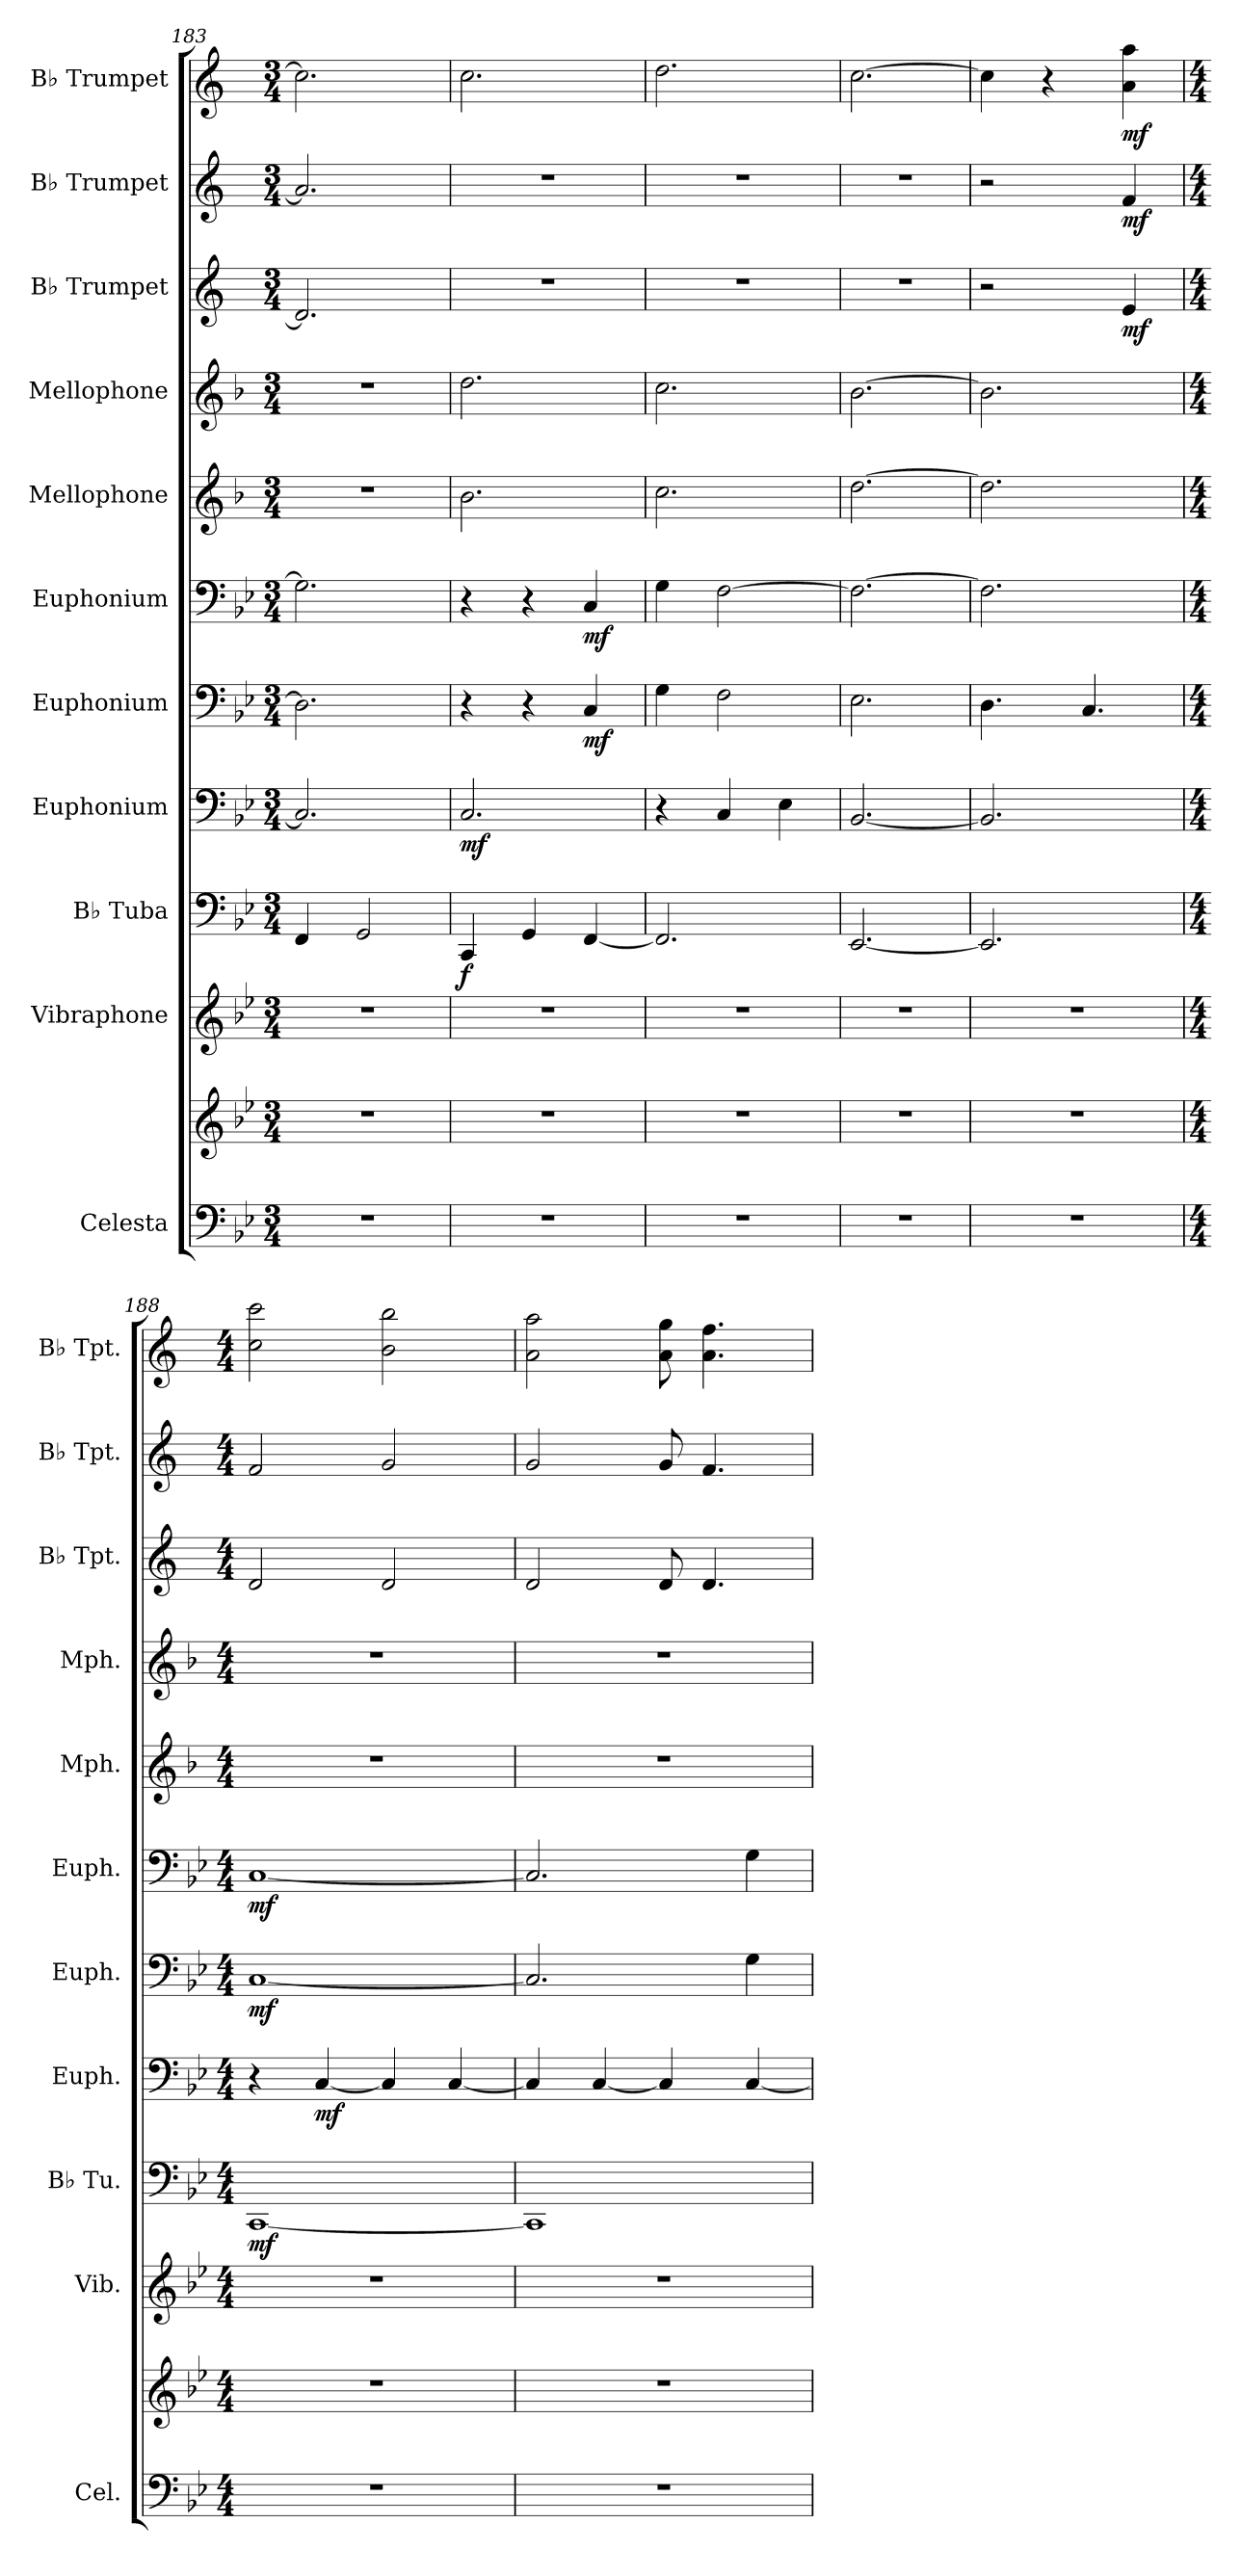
**kern	**kern	**kern	**kern	**dynam	**kern	**dynam	**kern	**dynam	**kern	**dynam	**kern	**kern	**kern	**dynam	**kern	**dynam	**kern	**dynam
*part11	*part11	*part10	*part9	*part9	*part8	*part8	*part7	*part7	*part6	*part6	*part5	*part4	*part3	*part3	*part2	*part2	*part1	*part1
*staff12	*staff11	*staff10	*staff9	*staff9	*staff8	*staff8	*staff7	*staff7	*staff6	*staff6	*staff5	*staff4	*staff3	*staff3	*staff2	*staff2	*staff1	*staff1
*I"Celesta	*	*I"Vibraphone	*I"B♭ Tuba	*	*I"Euphonium	*	*I"Euphonium	*	*I"Euphonium	*	*I"Mellophone	*I"Mellophone	*I"B♭ Trumpet	*	*I"B♭ Trumpet	*	*I"B♭ Trumpet	*
*I'Cel.	*	*I'Vib.	*I'B♭ Tu.	*	*I'Euph.	*	*I'Euph.	*	*I'Euph.	*	*I'Mph.	*I'Mph.	*I'B♭ Tpt.	*	*I'B♭ Tpt.	*	*I'B♭ Tpt.	*
*clefF4	*clefG2	*clefG2	*clefF4	*	*clefF4	*	*clefF4	*	*clefF4	*	*clefG2	*clefG2	*clefG2	*	*clefG2	*	*clefG2	*
*ITrd-7c-12	*ITrd-7c-12	*	*	*	*	*	*	*	*	*	*ITrd4c7	*ITrd4c7	*ITrd1c2	*	*ITrd1c2	*	*ITrd1c2	*
*k[b-e-]	*k[b-e-]	*k[b-e-]	*k[b-e-]	*	*k[b-e-]	*	*k[b-e-]	*	*k[b-e-]	*	*k[b-e-]	*k[b-e-]	*k[b-e-]	*	*k[b-e-]	*	*k[b-e-]	*
*M3/4	*M3/4	*M3/4	*M3/4	*	*M3/4	*	*M3/4	*	*M3/4	*	*M3/4	*M3/4	*M3/4	*	*M3/4	*	*M3/4	*
=183	=183	=183	=183	=183	=183	=183	=183	=183	=183	=183	=183	=183	=183	=183	=183	=183	=183	=183
2.r	2.r	2.r	4FF/	.	2.C/]	.	2.D\]	.	2.G\]	.	2.r	2.r	2.c/]	.	2.g/]	.	2.b-\]	.
.	.	.	2GG/	.	.	.	.	.	.	.	.	.	.	.	.	.	.	.
=184	=184	=184	=184	=184	=184	=184	=184	=184	=184	=184	=184	=184	=184	=184	=184	=184	=184	=184
*	*	*	*	*	*	*	*	*	*	*	*	*	*	*	*	*	*MM175	*
!	!	!	!	!LO:DY:b	!	!LO:DY:b	!	!	!	!	!	!	!	!	!	!	!	!
2.r	2.r	2.r	4CC/	f	2.C/	mf	4r	.	4r	.	2.e-\	2.g\	2.r	.	2.r	.	2.b-\	.
.	.	.	4GG/	.	.	.	4r	.	4r	.	.	.	.	.	.	.	.	.
!	!	!	!	!	!	!	!	!LO:DY:b	!	!LO:DY:b	!	!	!	!	!	!	!	!
.	.	.	[4FF/	.	.	.	4C/	mf	4C/	mf	.	.	.	.	.	.	.	.
=185	=185	=185	=185	=185	=185	=185	=185	=185	=185	=185	=185	=185	=185	=185	=185	=185	=185	=185
*	*	*	*	*	*	*	*	*	*	*	*	*	*	*	*	*	*MM170	*
2.r	2.r	2.r	2.FF/]	.	4r	.	4G\	.	4G\	.	2.f\	2.f\	2.r	.	2.r	.	2.cc\	.
.	.	.	.	.	4C/	.	2F\	.	[2F\	.	.	.	.	.	.	.	.	.
.	.	.	.	.	4E-\	.	.	.	.	.	.	.	.	.	.	.	.	.
=186	=186	=186	=186	=186	=186	=186	=186	=186	=186	=186	=186	=186	=186	=186	=186	=186	=186	=186
*	*	*	*	*	*	*	*	*	*	*	*	*	*	*	*	*	*MM155	*
2.r	2.r	2.r	[2.EE-/	.	[2.BB-/	.	2.E-\	.	2.F\_	.	[2.g\	[2.e-\	2.r	.	2.r	.	[2.b-\	.
=187	=187	=187	=187	=187	=187	=187	=187	=187	=187	=187	=187	=187	=187	=187	=187	=187	=187	=187
2.r	2.r	2.r	2.EE-/]	.	2.BB-/]	.	4.D\	.	2.F\]	.	2.g\]	2.e-\]	2r	.	2r	.	4b-\]	.
.	.	.	.	.	.	.	.	.	.	.	.	.	.	.	.	.	4r	.
.	.	.	.	.	.	.	4.C/	.	.	.	.	.	.	.	.	.	.	.
!	!	!	!	!	!	!	!	!	!	!	!	!	!	!LO:DY:b	!	!LO:DY:b	!	!LO:DY:b
.	.	.	.	.	.	.	.	.	.	.	.	.	4d/	mf	4e-/	mf	4g\ 4gg\	mf
=188	=188	=188	=188	=188	=188	=188	=188	=188	=188	=188	=188	=188	=188	=188	=188	=188	=188	=188
*M4/4	*M4/4	*M4/4	*M4/4	*	*M4/4	*	*M4/4	*	*M4/4	*	*M4/4	*M4/4	*M4/4	*	*M4/4	*	*M4/4	*
!	!	!	!	!LO:DY:b	!	!	!	!LO:DY:b	!	!LO:DY:b	!	!	!	!	!	!	!	!
1r	1r	1r	[1CC	mf	4r	.	[1C	mf	[1C	mf	1r	1r	2c/	.	2e-/	.	2b-\ 2bb-\	.
!	!	!	!	!	!	!LO:DY:b	!	!	!	!	!	!	!	!	!	!	!	!
.	.	.	.	.	[4C/	mf	.	.	.	.	.	.	.	.	.	.	.	.
.	.	.	.	.	4C/]	.	.	.	.	.	.	.	2c/	.	2f/	.	2a\ 2aa\	.
.	.	.	.	.	[4C/	.	.	.	.	.	.	.	.	.	.	.	.	.
!!LO:PB:g=z
=189	=189	=189	=189	=189	=189	=189	=189	=189	=189	=189	=189	=189	=189	=189	=189	=189	=189	=189
1r	1r	1r	1CC]	.	4C/]	.	2.C/]	.	2.C/]	.	1r	1r	2c/	.	2f/	.	2g\ 2gg\	.
.	.	.	.	.	[4C/	.	.	.	.	.	.	.	.	.	.	.	.	.
.	.	.	.	.	4C/]	.	.	.	.	.	.	.	8c/	.	8f/	.	8g\ 8ff\	.
.	.	.	.	.	.	.	.	.	.	.	.	.	4.c/	.	4.e-/	.	4.g\ 4.ee-\	.
.	.	.	.	.	[4C/	.	4G\	.	4G\	.	.	.	.	.	.	.	.	.
=	=	=	=	=	=	=	=	=	=	=	=	=	=	=	=	=	=	=
*-	*-	*-	*-	*-	*-	*-	*-	*-	*-	*-	*-	*-	*-	*-	*-	*-	*-	*-
